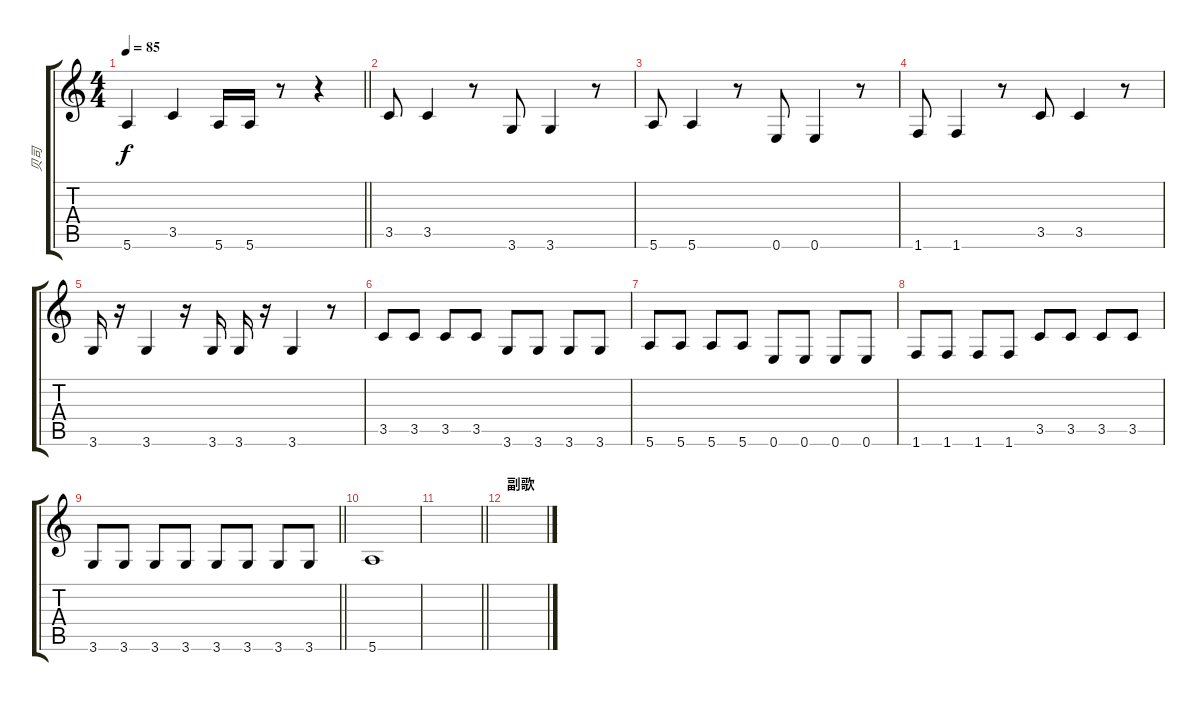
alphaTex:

\track ("贝司" "贝司") {instrument electricbassfinger}
\staff {score tabs}
\tuning (E4 B3 G3 D3 A2 E2) {hide}
\ts (4 4)
\tempo 85
\clef g2
\barLineRight lightlight
\ks c
5.6.4{dy f} 3.5.4 5.6.16 5.6.16 r.8 r.4 |
3.5.8 3.5.4 r.8 3.6.8 3.6.4 r.8 |
5.6.8 5.6.4 r.8 0.6.8 0.6.4 r.8 |
1.6.8 1.6.4 r.8 3.5.8 3.5.4 r.8 |
3.6.16 r.16 3.6.4 r.16 3.6.16 3.6.16 r.16 3.6.4 r.8 |
3.5.8 3.5.8 3.5.8 3.5.8 3.6.8 3.6.8 3.6.8 3.6.8 |
5.6.8 5.6.8 5.6.8 5.6.8 0.6.8 0.6.8 0.6.8 0.6.8 |
1.6.8 1.6.8 1.6.8 1.6.8 3.5.8 3.5.8 3.5.8 3.5.8 |
\barLineRight lightlight
3.6.8 3.6.8 3.6.8 3.6.8 3.6.8 3.6.8 3.6.8 3.6.8 |
5.6.1 |
\barLineRight lightlight
|
\section ("" "副歌")
